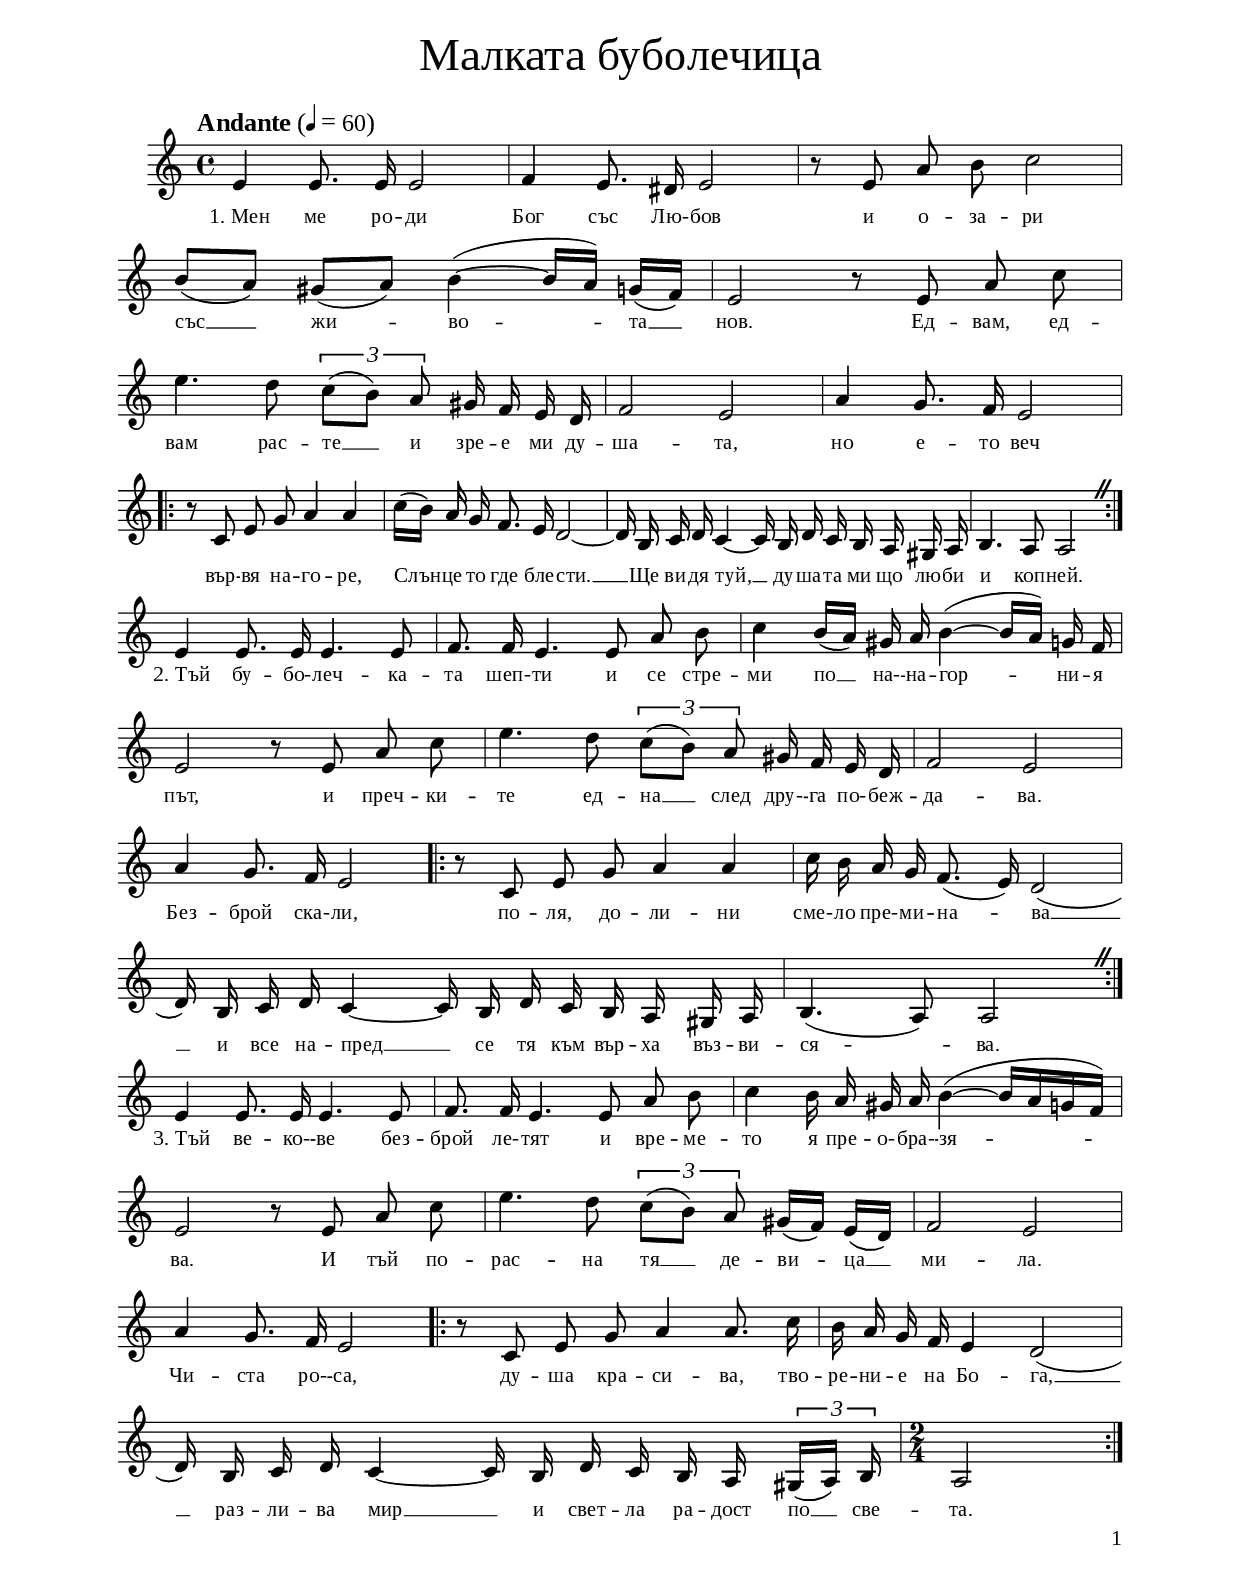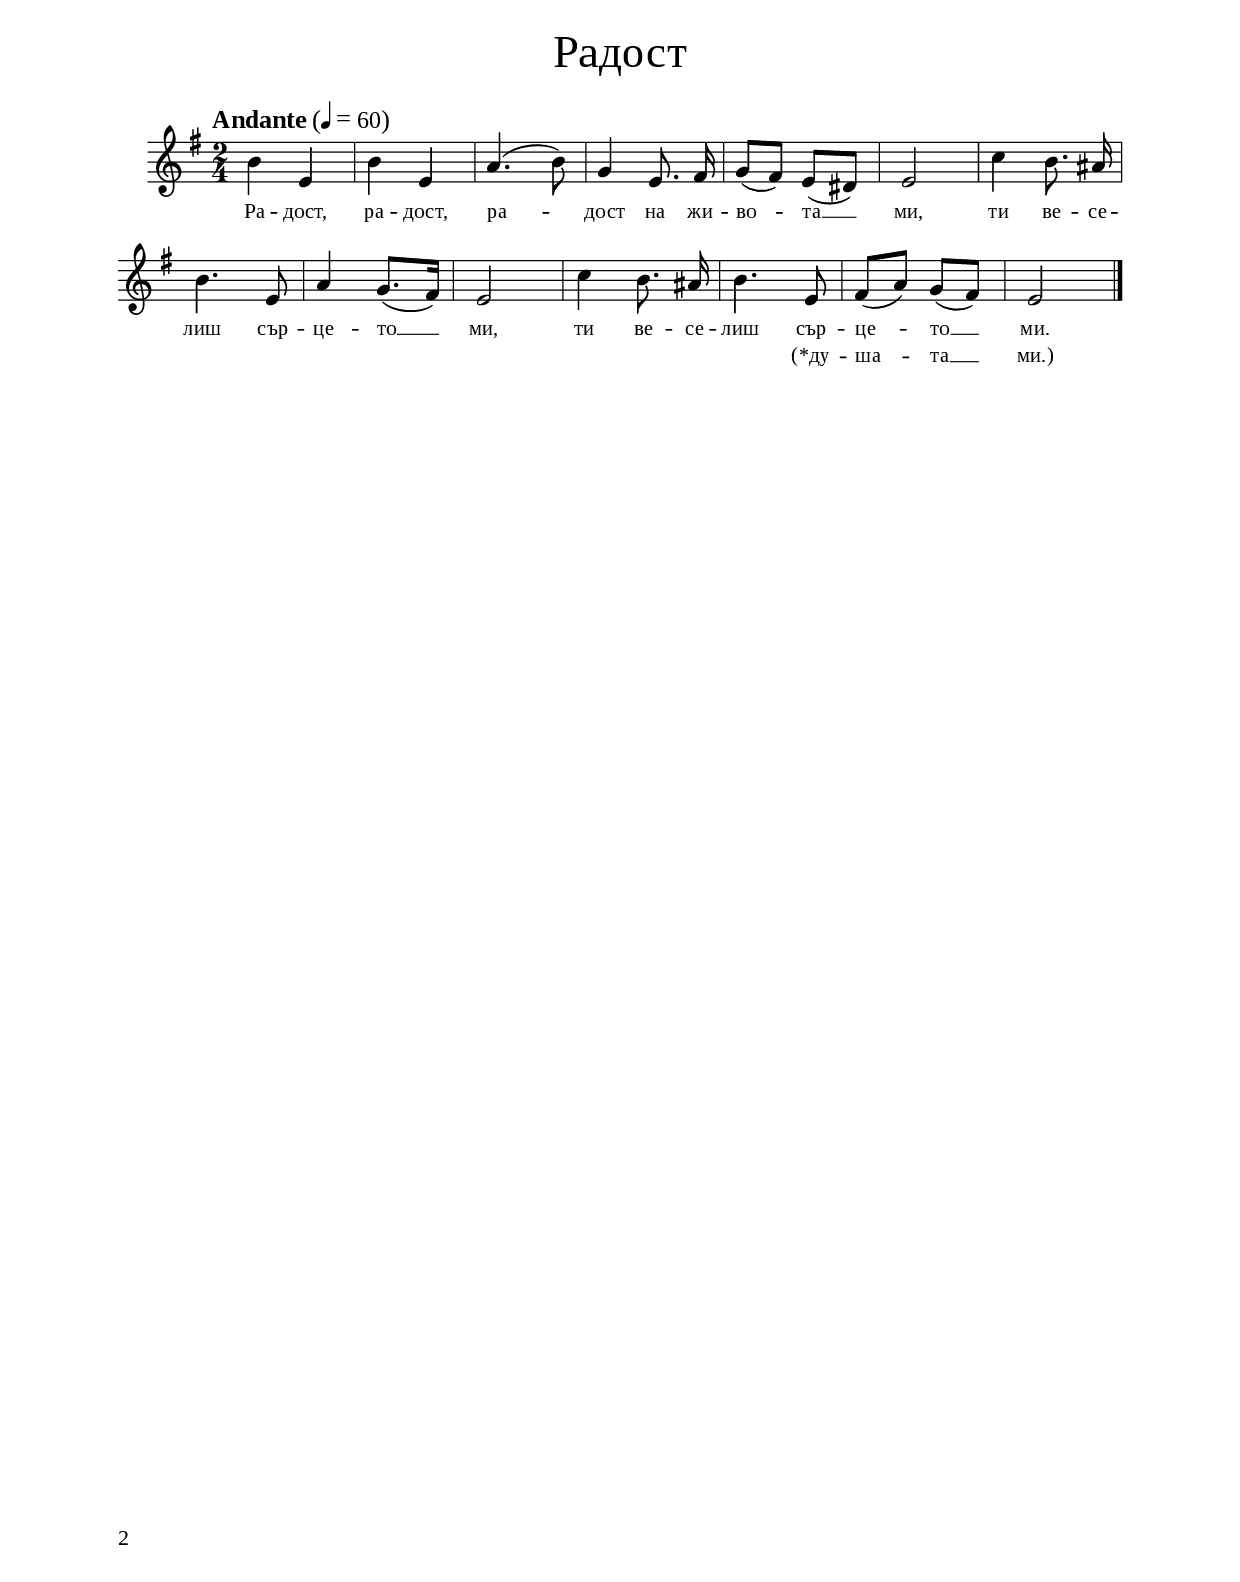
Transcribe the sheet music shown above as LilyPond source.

% Виж за разположението на текста.
\version "2.24.4"

% include paper part and global functions
\include "include/globals.ily"

\bookpart {
  \label #'ref173
  \tocItem \markup "Малката буболечица"
  \include "include/bookpart-paper.ily"
  \score {
    \include "include/score-layout.ily"

    \new Voice \absolute {
      \clef treble
      \key a \minor
      \time 4/4
      \tempoFunc "Andante" 4 "60"
      \autoBeamOff
      e'4  e'8.  e'16  e'2 | % 2
      f'4  e'8.  dis'16  e'2 | % 3
      r8  e'8  a'8  b'8  c''2 \break | % 4
      b'8 ( [  a'8  ])   gis'8 ( [  a'8 ])
       b'4  ( ~  b'16  [ a'16]  )  g'16 (
      [f'16 ]  )  | % 5
      e'2 r8 e'8  a'8  c''8 \break | % 6
      e''4.  d''8 \tweak direction #up \times 2/3 {
        \once \override Slur.positions = #'(1 . 1) c''8  (  [ b'8 ])  a'8
      }
      gis'16  f'16  e'16  d'16 | % 7
      f'2  e'2 | % 8
      a'4  g'8.  f'16  e'2 \break
      \repeat
      volta 2 {
        | % 9
        \autoBeamOff  r8  c'8  e'8  g'8  a'4  a'4 |
        c''16 ( [  b'16 ] )  a'16  g'16
        f'8.  e'16  d'2 ~ | % 11
        d'16  b16  c'16  d'16  c'4 ~
        c'16  b16  d'16  c'16  b16
        a16  gis16  a16 | % 12
        b4.  a8  a2 \caesura \break
      }

      e'4 e'8. e'16 e'4. e'8 | f'8. f'16  e'4. e'8 a'8 b'8 |  c''4 b'16[ ( a'16 ) ] gis'16 a'16 b'4  ( ~ b'16 [a'16] ) g'16 f'16 | \break

      e'2 r8 e'8 a'8 c''8 | e''4. d''8  \tweak direction #up \times 2/3 {
        \once \override Slur.positions = #'(1 . 1) c''8  [ ( b'8 ) ] a'8
      } gis'16 f'16 e'16 d'16 | f'2 e'2 | \break


      a'4 g'8.  f'16  e'2 |  \bar ".|:" r8 c'8 e' g' a'4 a'4 |  c''16 b' a' g' f'8. ( e'16 ) d'2 (| \break

      d'16)  b16  c'16  d'16  c'4 ~
      c'16  b16  d'16  c'16  b16
      a16  gis16  a16 | % 12
      b4. ( a8 ) a2 \caesura \break \bar ":|."


      e'4 e'8. e'16 e'4. e'8 | f'8. f'16 e'4. e'8 a'8 b'8 |  c''4 b'16  a'16 gis'16 a'16 \autoBeamOn b'4  ( ~ b'16 a'16  g'16 f'16 ) | \break

      e'2 r8 \autoBeamOff e'8 a'8 c''8 | e''4. d''8  \tweak direction #up \times 2/3 {
        \once \override Slur.positions = #'(1 . 1) c''8  ( [  b'8 ) ] a'8
      } gis'16 [( f'16 )] e'16 [(d'16) ] | f'2 e'2 | \break


      a'4 g'8.  f'16  e'2 |  \bar ".|:" r8 c'8 e' g' a'4 a'8. c''16 | 
      
       b'16 a'16 g' f' e'4 d'2 (| \break

      d'16)  b16  c'16  d'16  c'4 ~
      c'16  b16  d'16  c'16  b16 a16 \times 2/3 { gis16 [ ( a16 ) ] b16 }| \time 2/4 a2 \break \bar ":|."
    }

    \addlyrics {
      "1. Мен" ме ро -- ди Бог със "Лю-" --
      бов и о -- за -- ри със __ жи
      -- во -- та __ нов. Ед --
      вам, ед -- вам рас -- те __  и зре
      -- е ми ду -- ша -- та, но е -- то
      веч вър -- вя на -- го -- ре, Слън
      -- це -- то где бле -- сти. __
      Ще ви -- дя туй, __ ду -- ша -- та
      ми що лю -- би и коп -- ней.

      "2. Тъй" бу -- "бо-" -- леч -- ка -- та "шеп-" -- ти
      и се стре -- ми по __ "на-" -- на -- гор -- ни -- я път,
      и преч -- ки -- те ед -- на __ след "дру-" -- га
      "по-" -- беж -- да -- ва.
      Без -- брой "ска-" -- ли, по -- ля, до -- ли -- ни
      "сме-" -- ло "пре-" -- ми -- на -- ва __
      и все на -- пред __ се тя към вър -- ха
      въз -- ви -- ся -- ва.

      "3. Тъй" ве -- "ко-" -- ве без -- брой "ле-" -- тят
      и вре -- ме -- то я пре -- "о-" -- "бра-" -- зя -- ва.
      И тъй по -- рас  -- на тя __ де -- ви -- ца __ ми -- ла.
      Чи -- ста "ро-" -- са, ду -- ша кра -- си -- ва,
      тво -- ре -- ни -- е на Бо -- га, __
      раз -- ли -- ва мир __ и свет -- ла ра -- дост
      по __ све -- та.

    }

    \header {
      title = \titleFunc #'ref_desc_17 "Малката буболечица" "Malkata bubolečica"
    }

    \midi{}

  } % score

  \label #'ref174_3
  \tocItem \markup "Радост"
  \include "include/bookpart-paper.ily"
  \score {
    \include "include/score-layout.ily"

    \new Voice \absolute {
      \clef treble
      \key e \minor
      \time 2/4
      \tempoFunc "Andante" 4 "60"
      \autoBeamOff
      b'4 e'4 | % 2
      b'4 e'4 | % 3
      a'4. ( b'8 ) | % 4
      g'4  e'8. fis'16 | % 5
      g'8 ( [fis'8] ) e'8 ( [dis'8] ) | % 6
      e'2 | % 7
      c''4  b'8. ais'16 \break | % 8
      b'4. e'8 | % 9
      a'4  g'8. [( fis'16 )] |
      e'2 | % 11
      c''4  b'8. ais'16 | % 12
      b'4. e'8 | % 13
      fis'8 ([ a'8 ]) g'8 ( [fis'8] ) | % 14
      e'2 \bar "|."
    }

    \addlyrics {
      Ра -- дост,
      ра -- дост, ра -- дост на жи -- во -- та __ ми, ти
      ве -- се -- лиш сър -- це -- то __ ми, ти ве -- се
      -- лиш сър -- це -- то __ ми.}
       \addlyrics {\repeat unfold 23 { \skip 2 } (*ду -- ша -- та __ ми.)}

        \header {
          title = \titleFunc #'ref_desc_19 "Радост" "Radost"
        }

        \midi{}

      } % score
  

} % bookpart

% Più mosso
%
